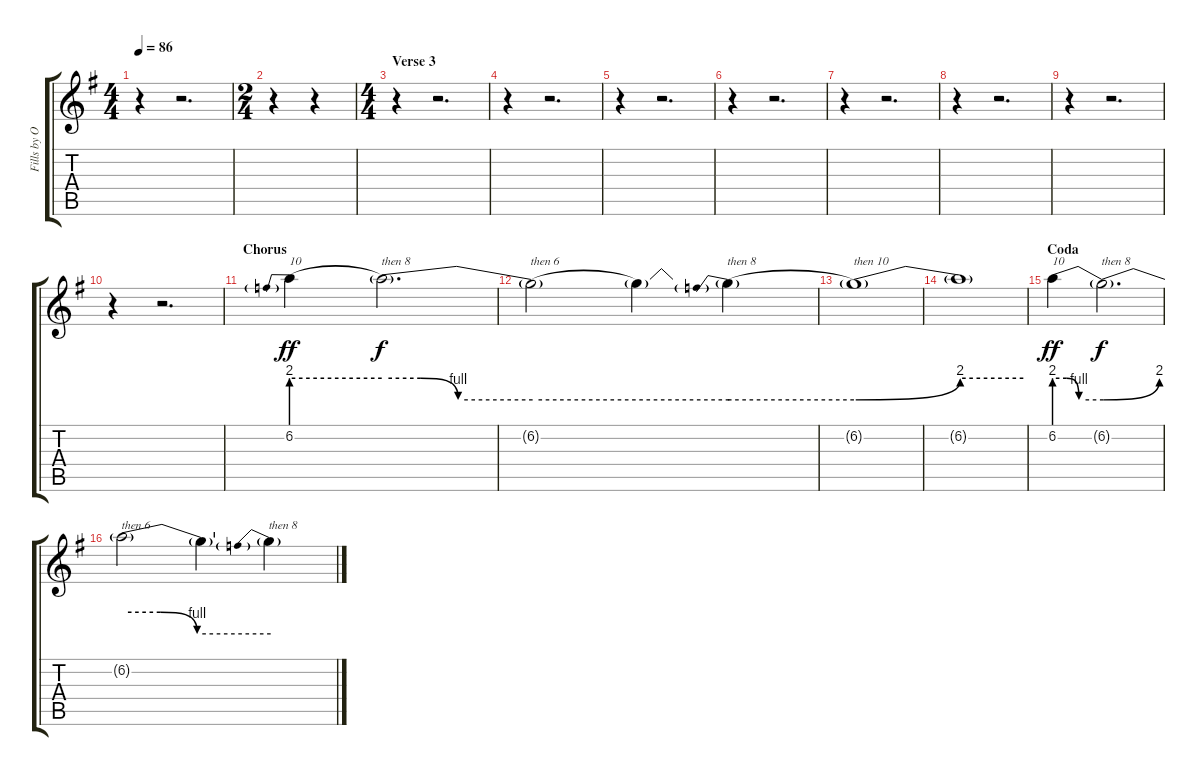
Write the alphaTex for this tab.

\track ("Fills by Other Guitars" "Fills by O") {instrument overdrivenguitar}
\staff {score tabs}
\tuning (E4 B3 G3 D3 A2 D2) {hide}
\ts (4 4)
\tempo 86
\clef g2
\ks g
r.4{dy f} r.2{d} |
\ts (2 4)
r.4 r.4 |
\ts (4 4)
\section ("" "Verse 3")
r.4 r.2{d} |
r.4 r.2{d} |
r.4 r.2{d} |
r.4 r.2{d} |
r.4 r.2{d} |
r.4 r.2{d} |
r.4 r.2{d} |
r.4 r.2{d} |
\section ("" "Chorus")
6.2{be (prebend 0 8 60 8)}.4{txt "10" dy ff volume 12} 6.2{be (custom 0 8 15 8 30 4 60 4) t}.2{d txt "then 8" dy f} |
6.2{be (hold 0 4 60 4) t}.2{txt "then 6" volume 12} 6.2{t}.4 6.2{be (prebend 0 4 60 4) t}.4{txt "then 8" volume 10} |
6.2{be (bend 0 4 60 8) t}.1{txt "then 10" volume 10} |
6.2{be (hold 0 8 60 8) t}.1{volume 13} |
\section ("" "Coda")
6.2{be (custom 0 8 15 8 30 4 60 4)}.4{txt "10" dy ff volume 12} 6.2{be (bend 0 4 60 8) t}.2{d txt "then 8" dy f} |
6.2{be (custom 0 8 15 8 30 4 60 4) t}.2{txt "then 6" volume 12} 6.2{t}.4 6.2{be (prebend 0 4 60 4) t}.4{txt "then 8" volume 10}
